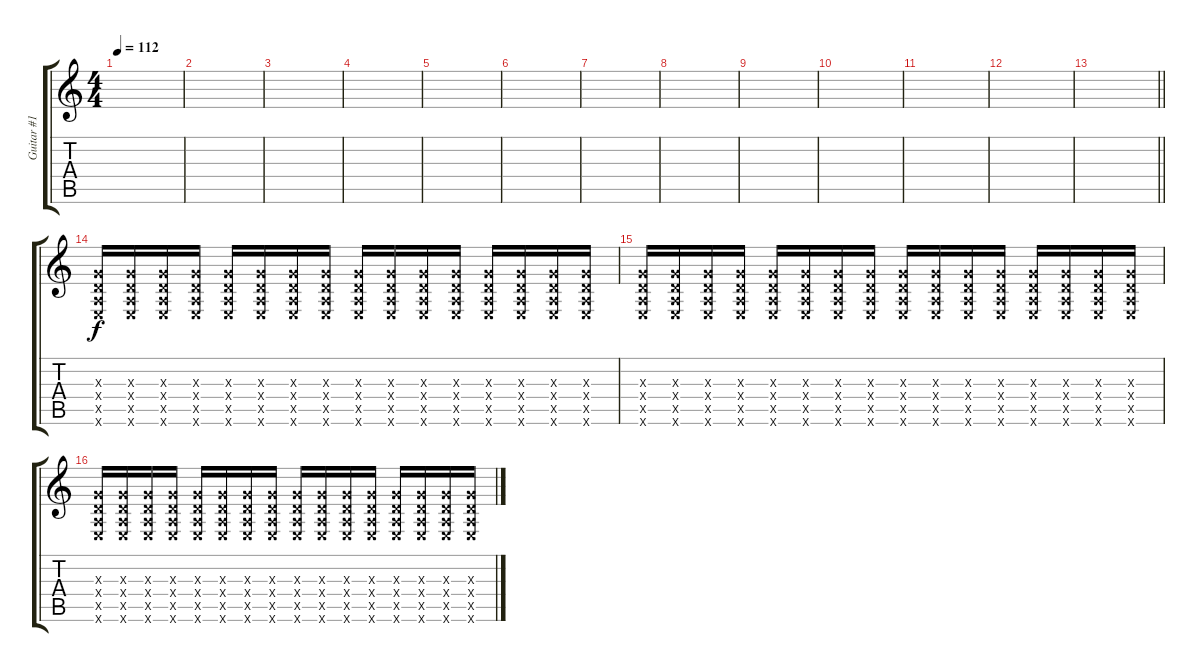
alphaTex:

\track ("Guitar #1" "Guitar #1") {instrument distortionguitar}
\staff {score tabs}
\tuning (E4 B3 G3 D3 A2 E2) {hide}
\ts (4 4)
\tempo 112
\clef g2
\ks c
|
|
|
|
|
|
|
|
|
|
|
|
\barLineRight lightlight
|
(0.3{x} 0.4{x} 0.5{x} 0.6{x}).16 (0.3{x} 0.4{x} 0.5{x} 0.6{x}).16 (0.3{x} 0.4{x} 0.5{x} 0.6{x}).16 (0.3{x} 0.4{x} 0.5{x} 0.6{x}).16 (0.3{x} 0.4{x} 0.5{x} 0.6{x}).16 (0.3{x} 0.4{x} 0.5{x} 0.6{x}).16 (0.3{x} 0.4{x} 0.5{x} 0.6{x}).16 (0.3{x} 0.4{x} 0.5{x} 0.6{x}).16 (0.3{x} 0.4{x} 0.5{x} 0.6{x}).16 (0.3{x} 0.4{x} 0.5{x} 0.6{x}).16 (0.3{x} 0.4{x} 0.5{x} 0.6{x}).16 (0.3{x} 0.4{x} 0.5{x} 0.6{x}).16 (0.3{x} 0.4{x} 0.5{x} 0.6{x}).16 (0.3{x} 0.4{x} 0.5{x} 0.6{x}).16 (0.3{x} 0.4{x} 0.5{x} 0.6{x}).16 (0.3{x} 0.4{x} 0.5{x} 0.6{x}).16 |
(0.3{x} 0.4{x} 0.5{x} 0.6{x}).16 (0.3{x} 0.4{x} 0.5{x} 0.6{x}).16 (0.3{x} 0.4{x} 0.5{x} 0.6{x}).16 (0.3{x} 0.4{x} 0.5{x} 0.6{x}).16 (0.3{x} 0.4{x} 0.5{x} 0.6{x}).16 (0.3{x} 0.4{x} 0.5{x} 0.6{x}).16 (0.3{x} 0.4{x} 0.5{x} 0.6{x}).16 (0.3{x} 0.4{x} 0.5{x} 0.6{x}).16 (0.3{x} 0.4{x} 0.5{x} 0.6{x}).16 (0.3{x} 0.4{x} 0.5{x} 0.6{x}).16 (0.3{x} 0.4{x} 0.5{x} 0.6{x}).16 (0.3{x} 0.4{x} 0.5{x} 0.6{x}).16 (0.3{x} 0.4{x} 0.5{x} 0.6{x}).16 (0.3{x} 0.4{x} 0.5{x} 0.6{x}).16 (0.3{x} 0.4{x} 0.5{x} 0.6{x}).16 (0.3{x} 0.4{x} 0.5{x} 0.6{x}).16 |
(0.3{x} 0.4{x} 0.5{x} 0.6{x}).16 (0.3{x} 0.4{x} 0.5{x} 0.6{x}).16 (0.3{x} 0.4{x} 0.5{x} 0.6{x}).16 (0.3{x} 0.4{x} 0.5{x} 0.6{x}).16 (0.3{x} 0.4{x} 0.5{x} 0.6{x}).16 (0.3{x} 0.4{x} 0.5{x} 0.6{x}).16 (0.3{x} 0.4{x} 0.5{x} 0.6{x}).16 (0.3{x} 0.4{x} 0.5{x} 0.6{x}).16 (0.3{x} 0.4{x} 0.5{x} 0.6{x}).16 (0.3{x} 0.4{x} 0.5{x} 0.6{x}).16 (0.3{x} 0.4{x} 0.5{x} 0.6{x}).16 (0.3{x} 0.4{x} 0.5{x} 0.6{x}).16 (0.3{x} 0.4{x} 0.5{x} 0.6{x}).16 (0.3{x} 0.4{x} 0.5{x} 0.6{x}).16 (0.3{x} 0.4{x} 0.5{x} 0.6{x}).16 (0.3{x} 0.4{x} 0.5{x} 0.6{x}).16
